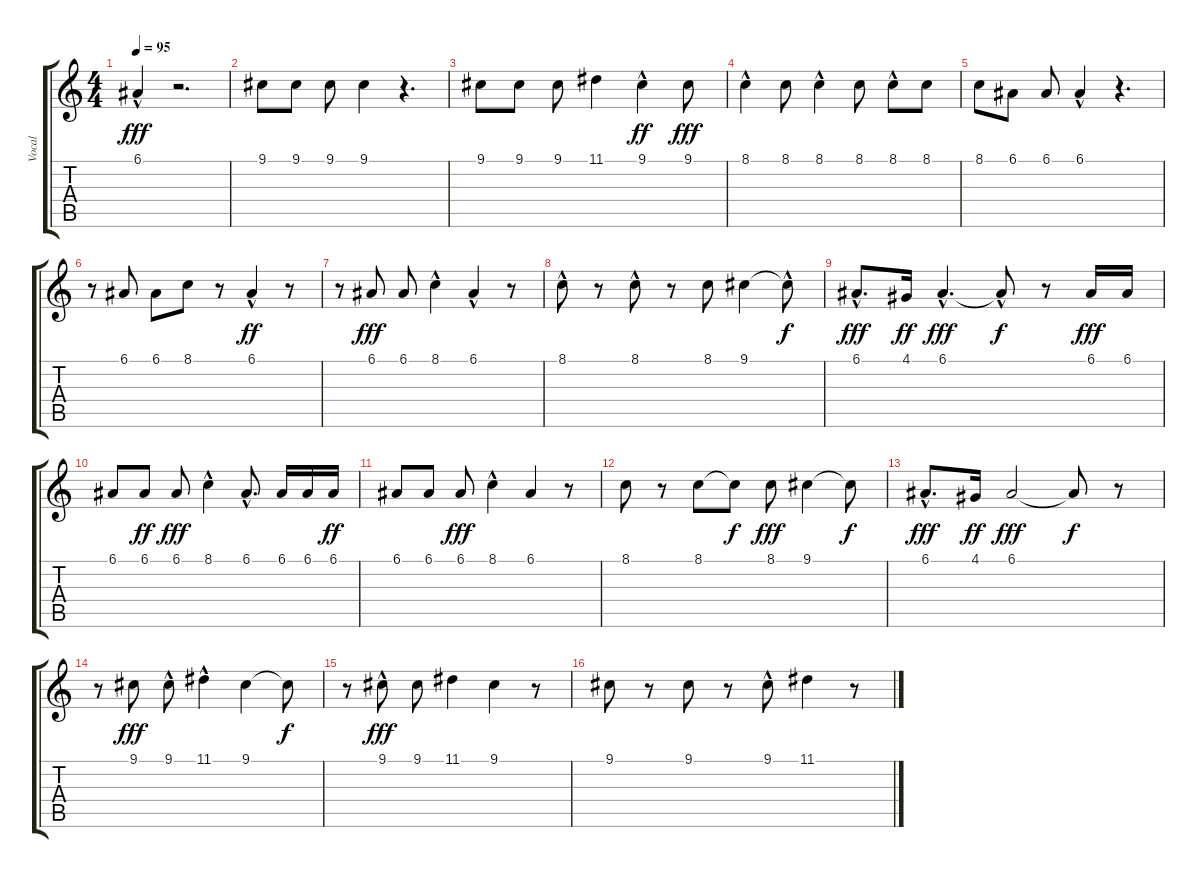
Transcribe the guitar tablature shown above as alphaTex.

\track ("Vocal" "Vocal") {instrument tenorsax}
\staff {score tabs}
\tuning (E4 B3 G3 D3 A2 E2) {hide}
\ts (4 4)
\tempo 95
\clef g2
\ks c
6.1{hac}.4{dy fff} r.2{d} |
9.1.8 9.1.8 9.1.8 9.1.4 r.4{d} |
9.1.8 9.1.8 9.1.8 11.1.4 9.1{hac}.4{dy ff} 9.1.8{dy fff} |
8.1{hac}.4 8.1.8 8.1{hac}.4 8.1.8 8.1{hac}.8 8.1.8 |
8.1.8 6.1.8 6.1.8 6.1{hac}.4 r.4{d} |
r.8 6.1.8 6.1.8 8.1.8 r.8 6.1{hac}.4{dy ff} r.8 |
r.8 6.1.8{dy fff} 6.1.8 8.1{hac}.4 6.1{hac}.4 r.8 |
8.1{hac}.8 r.8 8.1{hac}.8 r.8 8.1.8 9.1.4 9.1{hac t}.8{dy f} |
6.1{hac}.8{d dy fff} 4.1.16{dy ff} 6.1{hac}.4{d dy fff} 6.1{hac t}.8{dy f} r.8 6.1.16{dy fff} 6.1.16 |
6.1.8 6.1.8{dy ff} 6.1.8{dy fff} 8.1{hac}.4 6.1{hac}.8{d} 6.1.16 6.1.16 6.1.16{dy ff} |
6.1.8 6.1.8 6.1.8{dy fff} 8.1{hac}.4 6.1.4 r.8 |
8.1.8 r.8 8.1.8 8.1{t}.8{dy f} 8.1.8{dy fff} 9.1.4 9.1{t}.8{dy f} |
6.1{hac}.8{d dy fff} 4.1.16{dy ff} 6.1.2{dy fff} 6.1{t}.8{dy f} r.8 |
r.8 9.1.8{dy fff} 9.1{hac}.8 11.1{hac}.4 9.1.4 9.1{t}.8{dy f} |
r.8 9.1{hac}.8{dy fff} 9.1.8 11.1.4 9.1.4 r.8 |
9.1.8 r.8 9.1.8 r.8 9.1{hac}.8 11.1.4 r.8
